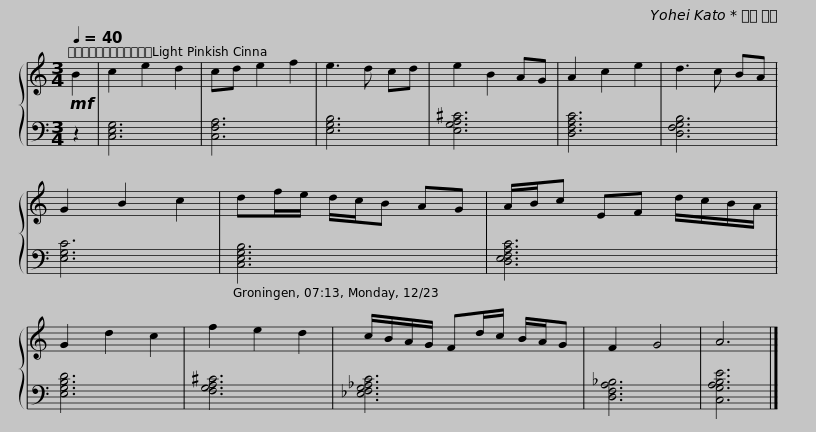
X:1
%%score { 1 | 2 }
L:1/8
Q:1/4=40
M:3/4
I:linebreak $
K:C
V:1 treble
V:2 bass
V:1
!mf! B2 | c2 e2 d2 | cd e2 f2 | e3 d cd | e2 B2 AG | %5
 A2 c2 e2 | d3 c BA | G2 B2 c2 |$ df/e/ d/c/B AG | A/B/c EF d/c/B/A/ | %10
 G2 d2 c2 | f2 e2 d2 | c/B/A/G/ Fd/c/ B/A/G | F2 G4 | A6 |] %15
V:2
 z2 | [C,E,G,]6 | [C,F,A,]6 | [E,G,B,]6 | [E,G,A,^C]6 | %5
 [D,F,A,C]6 | [D,F,G,B,]6 | [E,G,C]6 |$ [C,E,G,B,]6 | [D,E,F,A,C]6 | %10
 [E,G,B,D]6 | [F,G,A,^C]6 | [_E,F,G,_A,C]6 | [D,F,A,_B,]6 | [C,G,A,B,E]6 |] %15
